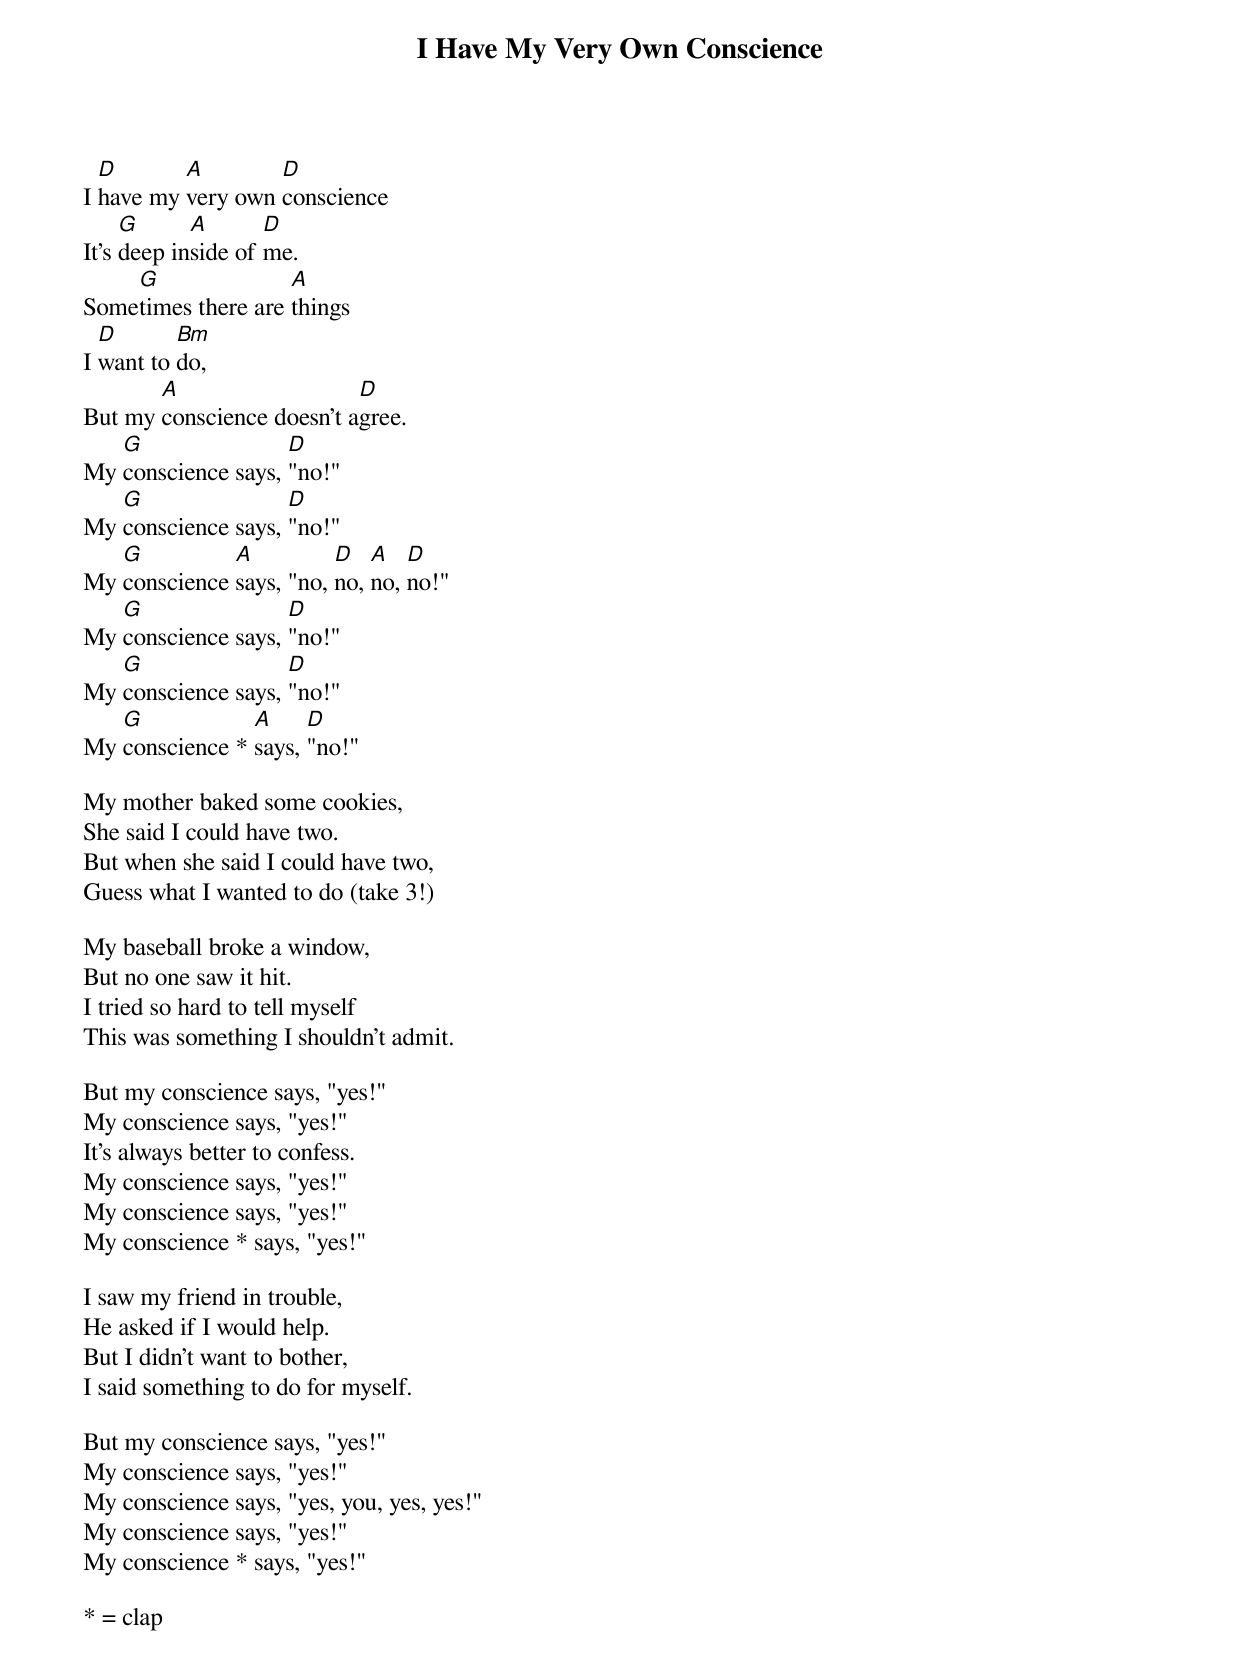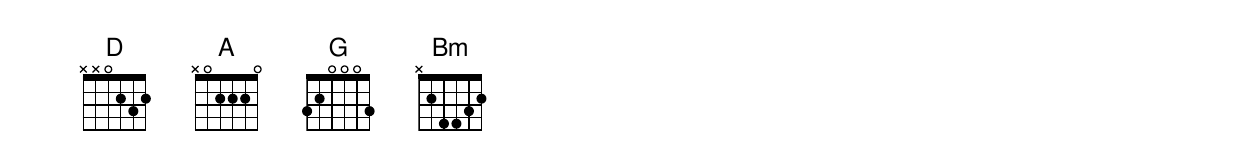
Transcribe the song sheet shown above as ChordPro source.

{title: I Have My Very Own Conscience}


I [D]have my [A]very own [D]conscience
It's [G]deep in[A]side of [D]me.
Some[G]times there are [A]things
I [D]want to [Bm]do,
But my [A]conscience doesn't a[D]gree.
My [G]conscience says, [D]"no!"
My [G]conscience says, [D]"no!"
My [G]conscience [A]says, "no, [D]no, [A]no, [D]no!"
My [G]conscience says, [D]"no!"
My [G]conscience says, [D]"no!"
My [G]conscience * [A]says, [D]"no!"

My mother baked some cookies,
She said I could have two.
But when she said I could have two,
Guess what I wanted to do (take 3!)

My baseball broke a window,
But no one saw it hit.
I tried so hard to tell myself
This was something I shouldn't admit.

But my conscience says, "yes!"
My conscience says, "yes!"
It's always better to confess.
My conscience says, "yes!"
My conscience says, "yes!"
My conscience * says, "yes!"

I saw my friend in trouble,
He asked if I would help.
But I didn't want to bother,
I said something to do for myself.

But my conscience says, "yes!"
My conscience says, "yes!"
My conscience says, "yes, you, yes, yes!"
My conscience says, "yes!"
My conscience * says, "yes!"

* = clap
